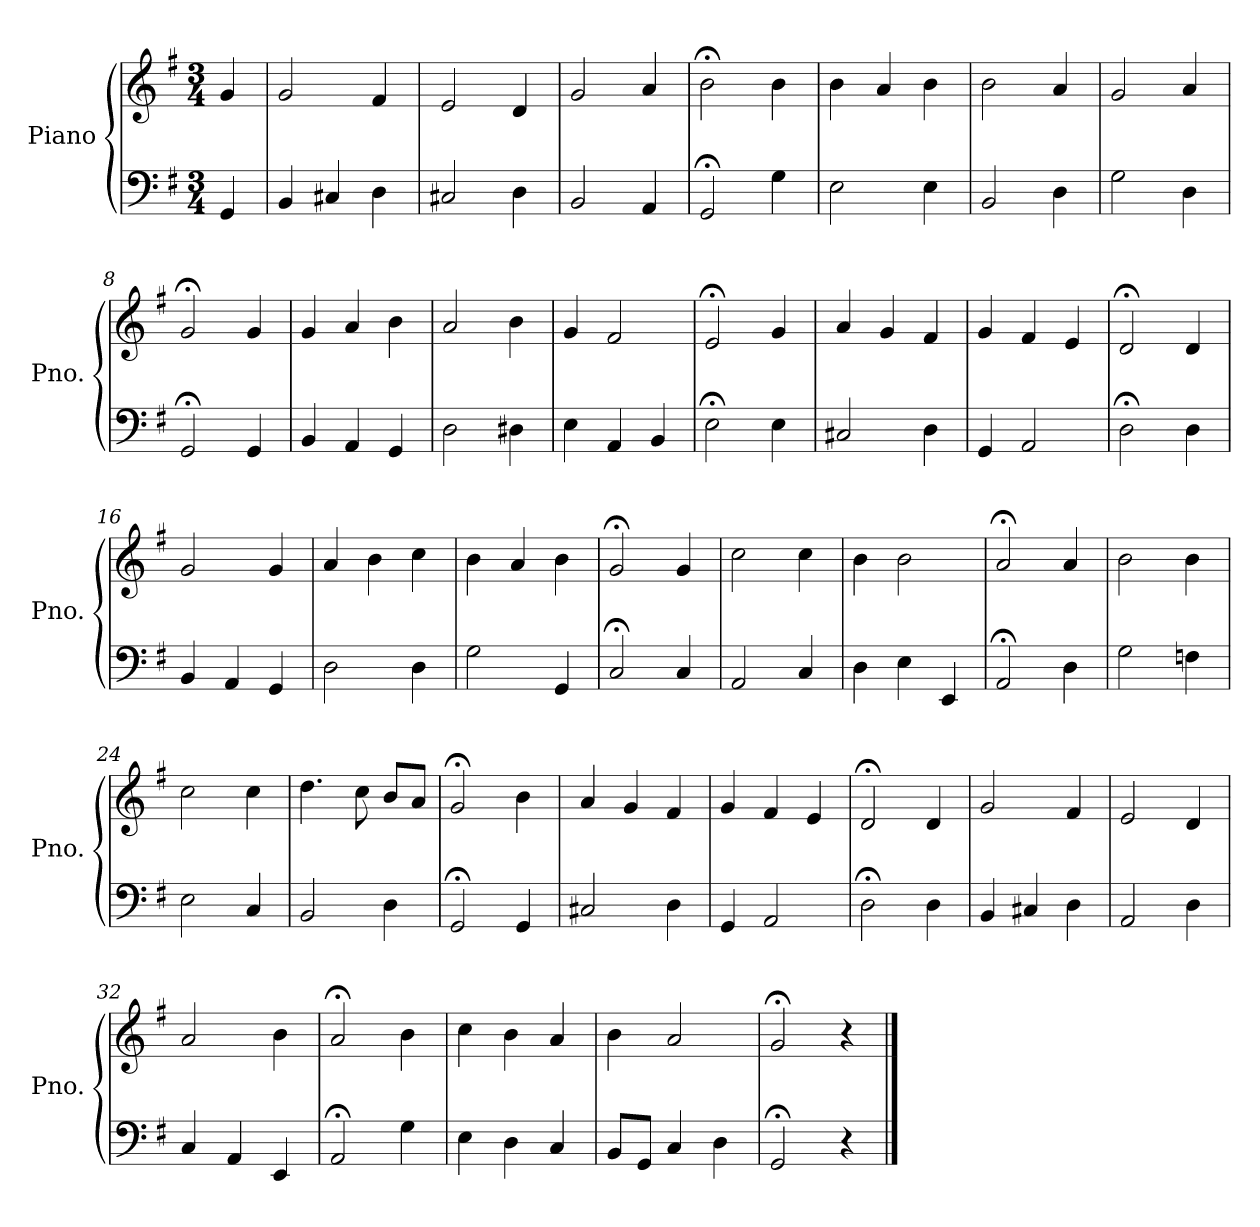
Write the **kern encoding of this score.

**kern	**kern
*part1	*part1
*staff2	*staff1
*I"Piano	*
*I'Pno.	*
*clefF4	*clefG2
*k[f#]	*k[f#]
*M3/4	*M3/4
=	=
4GG/	4g/
=1	=1
4BB/	2g/
4C#X/	.
4D\	4f#/
=2	=2
2C#X/	2e/
4D\	4d/
=3	=3
2BB/	2g/
4AA/	4a/
=4	=4
2GG;</	2b;<\
4G\	4b\
=5	=5
2E\	4b\
.	4a/
4E\	4b\
=6	=6
2BB/	2b\
4D\	4a/
=7	=7
2G\	2g/
4D\	4a/
=8	=8
2GG;</	2g;</
4GG/	4g/
=9	=9
4BB/	4g/
4AA/	4a/
4GG/	4b\
=10	=10
2D\	2a/
4D#X\	4b\
!!LO:LB:g=z
=11	=11
4E\	4g/
4AA/	2f#/
4BB/	.
=12	=12
2E;<\	2e;</
4E\	4g/
=13	=13
2C#X/	4a/
.	4g/
4D\	4f#/
=14	=14
4GG/	4g/
2AA/	4f#/
.	4e/
=15	=15
2D;<\	2d;</
4D\	4d/
=16	=16
4BB/	2g/
4AA/	.
4GG/	4g/
=17	=17
2D\	4a/
.	4b\
4D\	4cc\
=18	=18
2G\	4b\
.	4a/
4GG/	4b\
=19	=19
2C;</	2g;</
4C/	4g/
=20	=20
2AA/	2cc\
4C/	4cc\
=21	=21
4D\	4b\
4E\	2b\
4EE/	.
!!LO:LB:g=z
=22	=22
2AA;</	2a;</
4D\	4a/
=23	=23
2G\	2b\
4Fn\	4b\
=24	=24
2E\	2cc\
4C/	4cc\
=25	=25
2BB/	4.dd\
.	8cc\
4D\	8b/L
.	8a/J
=26	=26
2GG;</	2g;</
4GG/	4b\
=27	=27
2C#X/	4a/
.	4g/
4D\	4f#/
=28	=28
4GG/	4g/
2AA/	4f#/
.	4e/
=29	=29
2D;<\	2d;</
4D\	4d/
=30	=30
4BB/	2g/
4C#X/	.
4D\	4f#/
=31	=31
2AA/	2e/
4D\	4d/
!!LO:LB:g=z
=32	=32
4C/	2a/
4AA/	.
4EE/	4b\
=33	=33
2AA;</	2a;</
4G\	4b\
=34	=34
4E\	4cc\
4D\	4b\
4C/	4a/
=35	=35
8BB/L	4b\
8GG/J	.
4C/	2a/
4D\	.
=36	=36
2GG;</	2g;</
4r	4r
==	==
*-	*-
